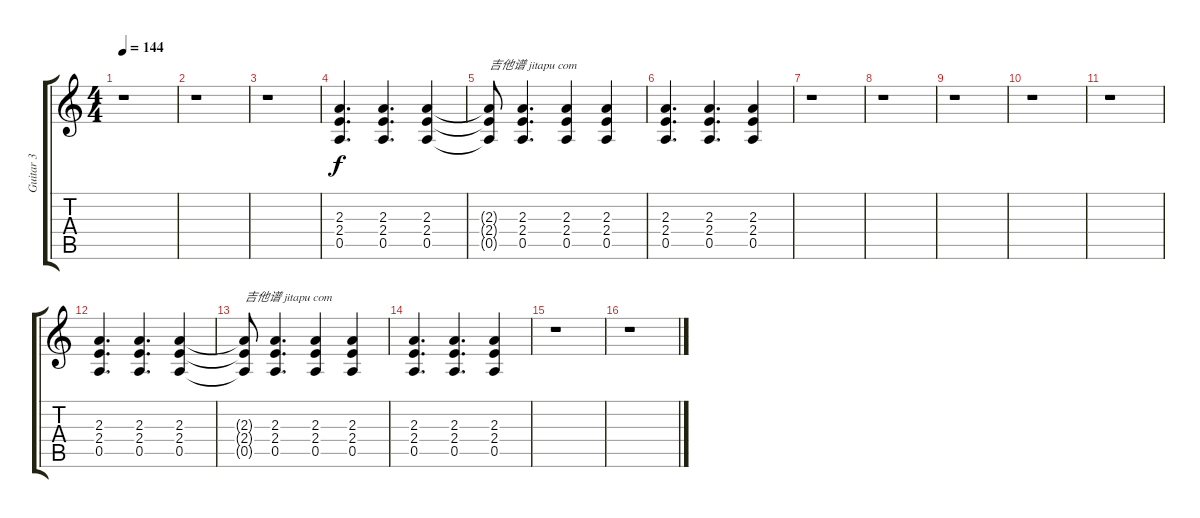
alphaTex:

\track ("Guitar 3" "Guitar 3") {instrument electricguitarclean}
\staff {score tabs}
\tuning (E4 B3 G3 D3 A2 E2) {hide}
\ts (4 4)
\tempo 144
\clef g2
\ks c
r.1{dy f} |
r.1 |
r.1 |
(2.3 2.4 0.5).4{d} (2.3 2.4 0.5).4{d} (2.3 2.4 0.5).4 |
(2.3{t} 2.4{t} 0.5{t}).8{txt "吉他谱 jitapu com"} (2.3 2.4 0.5).4{d} (2.3 2.4 0.5).4 (2.3 2.4 0.5).4 |
(2.3 2.4 0.5).4{d} (2.3 2.4 0.5).4{d} (2.3 2.4 0.5).4 |
r.1 |
r.1 |
r.1 |
r.1 |
r.1 |
(2.3 2.4 0.5).4{d} (2.3 2.4 0.5).4{d} (2.3 2.4 0.5).4 |
(2.3{t} 2.4{t} 0.5{t}).8{txt "吉他谱 jitapu com"} (2.3 2.4 0.5).4{d} (2.3 2.4 0.5).4 (2.3 2.4 0.5).4 |
(2.3 2.4 0.5).4{d} (2.3 2.4 0.5).4{d} (2.3 2.4 0.5).4 |
r.1 |
r.1
